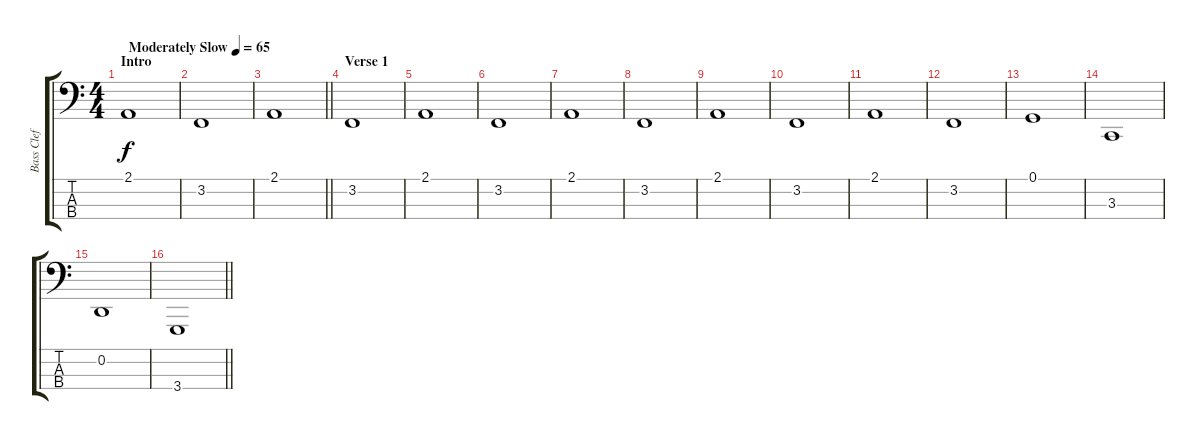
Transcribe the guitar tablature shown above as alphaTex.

\track ("Bass Clef" "Bass Clef") {instrument acousticgrandpiano}
\staff {score tabs}
\tuning (G2 D2 A1 E1) {hide}
\ts (4 4)
\section ("" "Intro")
\tempo (65 "Moderately Slow")
\clef f4
\ks c
2.1.1{dy f instrument acousticgrandpiano} |
3.2.1 |
\barLineRight lightlight
2.1.1 |
\section ("" "Verse 1")
3.2.1 |
2.1.1 |
3.2.1 |
2.1.1 |
3.2.1 |
2.1.1 |
3.2.1 |
2.1.1 |
3.2.1 |
0.1.1 |
3.3.1 |
0.2.1 |
\barLineRight lightlight
3.4.1
